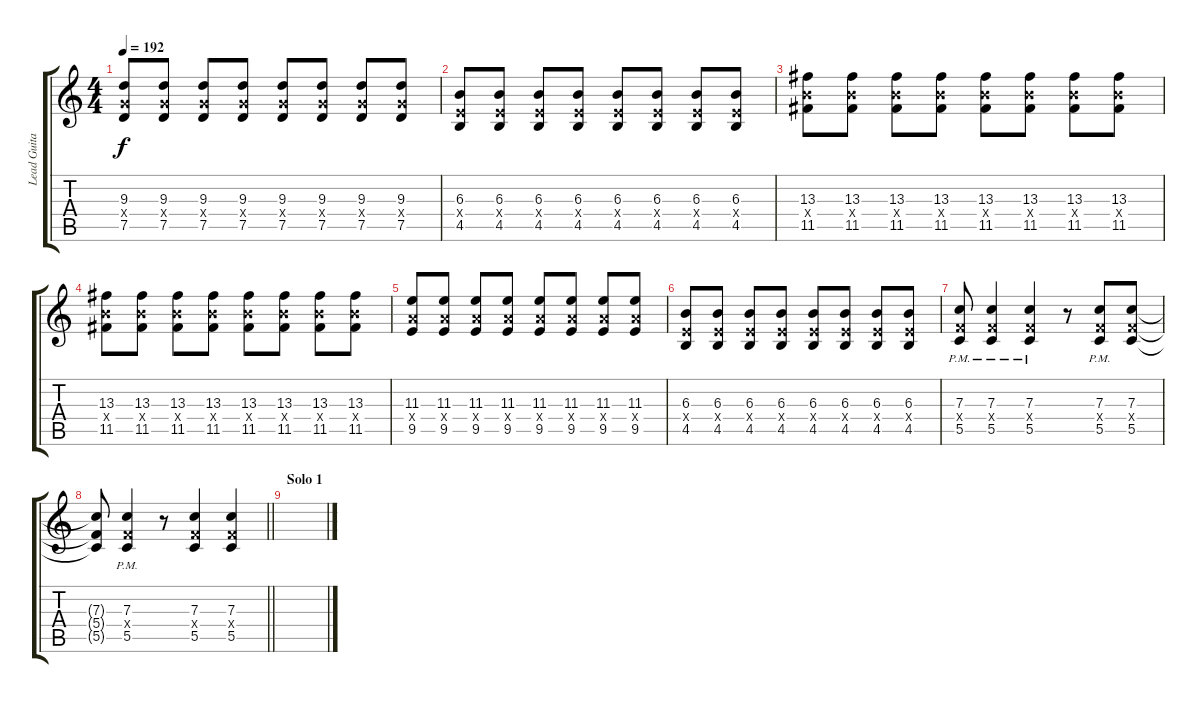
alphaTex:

\track ("Lead Guitar 1" "Lead Guita") {instrument distortionguitar}
\staff {score tabs}
\tuning (D4 A3 F3 C3 G2 C2) {hide}
\ts (4 4)
\tempo 192
\clef g2
\ks aminor
(9.3 7.4{x} 7.5).8{dy f} (9.3 7.4{x} 7.5).8 (9.3 7.4{x} 7.5).8 (9.3 7.4{x} 7.5).8 (9.3 7.4{x} 7.5).8 (9.3 7.4{x} 7.5).8 (9.3 7.4{x} 7.5).8 (9.3 7.4{x} 7.5).8 |
(6.3 4.4{x} 4.5).8 (6.3 4.4{x} 4.5).8 (6.3 4.4{x} 4.5).8 (6.3 4.4{x} 4.5).8 (6.3 4.4{x} 4.5).8 (6.3 4.4{x} 4.5).8 (6.3 4.4{x} 4.5).8 (6.3 4.4{x} 4.5).8 |
(13.3 11.4{x} 11.5).8 (13.3 11.4{x} 11.5).8 (13.3 11.4{x} 11.5).8 (13.3 11.4{x} 11.5).8 (13.3 11.4{x} 11.5).8 (13.3 11.4{x} 11.5).8 (13.3 11.4{x} 11.5).8 (13.3 11.4{x} 11.5).8 |
(13.3 11.4{x} 11.5).8 (13.3 11.4{x} 11.5).8 (13.3 11.4{x} 11.5).8 (13.3 11.4{x} 11.5).8 (13.3 11.4{x} 11.5).8 (13.3 11.4{x} 11.5).8 (13.3 11.4{x} 11.5).8 (13.3 11.4{x} 11.5).8 |
(11.3 9.4{x} 9.5).8 (11.3 9.4{x} 9.5).8 (11.3 9.4{x} 9.5).8 (11.3 9.4{x} 9.5).8 (11.3 9.4{x} 9.5).8 (11.3 9.4{x} 9.5).8 (11.3 9.4{x} 9.5).8 (11.3 9.4{x} 9.5).8 |
(6.3 4.4{x} 4.5).8 (6.3 4.4{x} 4.5).8 (6.3 4.4{x} 4.5).8 (6.3 4.4{x} 4.5).8 (6.3 4.4{x} 4.5).8 (6.3 4.4{x} 4.5).8 (6.3 4.4{x} 4.5).8 (6.3 4.4{x} 4.5).8 |
(7.3 5.4{pm x} 5.5{pm}).8 (7.3 5.4{pm x} 5.5{pm}).4 (7.3 5.4{pm x} 5.5{pm}).4 r.8 (7.3 5.4{pm x} 5.5).8 (7.3 5.4{x} 5.5).8 |
\barLineRight lightlight
(7.3{t} 5.4{t} 5.5{t}).8 (7.3 5.4{pm x} 5.5{pm}).4 r.8 (7.3 5.4{x} 5.5).4 (7.3 5.4{x} 5.5).4 |
\section ("" "Solo 1")
